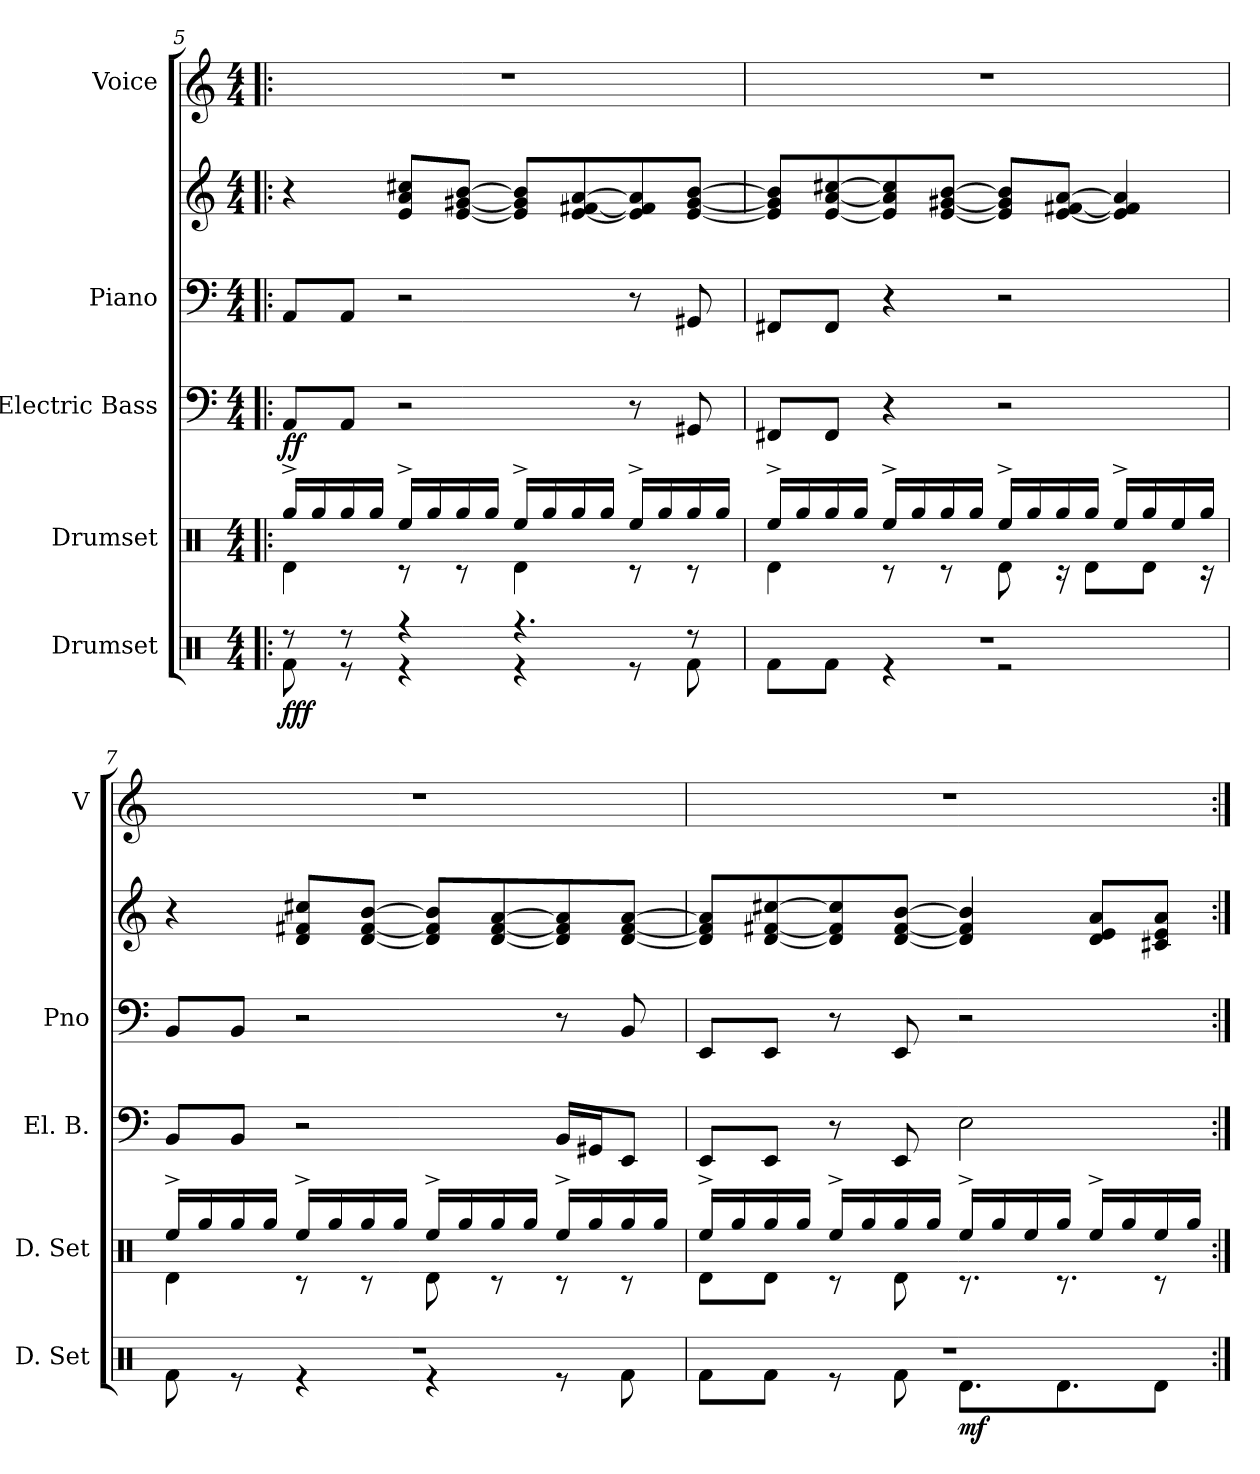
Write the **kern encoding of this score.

**kern	**dynam	**kern	**kern	**dynam	**kern	**kern	**kern
*part5	*part5	*part4	*part3	*part3	*part2	*part2	*part1
*staff6	*staff6	*staff5	*staff4	*staff4	*staff3	*staff2	*staff1
*I"Drumset	*	*I"Drumset	*I"Electric Bass	*	*I"Piano	*	*I"Voice
*I'D. Set	*	*I'D. Set	*I'El. B.	*	*I'Pno	*	*I'V
*clefX	*	*clefX	*clefF4	*	*clefF4	*clefG2	*clefG2
*	*	*	*ITrd7c12	*	*	*	*
*k[]	*	*k[]	*k[]	*	*k[]	*k[]	*k[]
*M4/4	*	*M4/4	*M4/4	*	*M4/4	*M4/4	*M4/4
=5!|:	=5!|:	=5!|:	=5!|:	=5!|:	=5!|:	=5!|:	=5!|:
*^	*	*^	*	*	*	*	*
!	!	!LO:DY:b	!	!	!	!LO:DY:b	!	!	!
8r	8Rf\	fff	16Rgg^/LL	4Rd\	8AAA/L	ff	8AA/L	4r	1r
.	.	.	16Rgg/	.	.	.	.	.	.
8r	8r	.	16Rgg/	.	8AAA/J	.	8AA/J	.	.
.	.	.	16Rgg/JJ	.	.	.	.	.	.
4r	4r	.	16Ree^/LL	8r	2r	.	2r	8e/ 8a/ 8cc#X/L	.
.	.	.	16Rgg/	.	.	.	.	.	.
.	.	.	16Rgg/	8r	.	.	.	[8e/ [8g#X/ [8b/J	.
.	.	.	16Rgg/JJ	.	.	.	.	.	.
4.r	4r	.	16Ree^/LL	4Rd\	.	.	.	8e/] 8g#/] 8b/]L	.
.	.	.	16Rgg/	.	.	.	.	.	.
.	.	.	16Rgg/	.	.	.	.	[8e/ [8f#X/ [8a/	.
.	.	.	16Rgg/JJ	.	.	.	.	.	.
.	8r	.	16Ree^/LL	8r	8r	.	8r	8e/] 8f#/] 8a/]	.
.	.	.	16Rgg/	.	.	.	.	.	.
8r	8Rf\	.	16Rgg/	8r	8GGG#X/	.	8GG#X/	[8e/ [8g#/ [8b/J	.
.	.	.	16Rgg/JJ	.	.	.	.	.	.
=6	=6	=6	=6	=6	=6	=6	=6	=6	=6
1r	8Rf\L	.	16Ree^/LL	4Rd\	8FFF#X/L	.	8FF#X/L	8e/] 8g#/] 8b/]L	1r
.	.	.	16Rgg/	.	.	.	.	.	.
.	8Rf\J	.	16Rgg/	.	8FFF#/J	.	8FF#/J	[8e/ [8a/ [8cc#X/	.
.	.	.	16Rgg/JJ	.	.	.	.	.	.
.	4r	.	16Ree^/LL	8r	4r	.	4r	8e/] 8a/] 8cc#/]	.
.	.	.	16Rgg/	.	.	.	.	.	.
.	.	.	16Rgg/	8r	.	.	.	[8e/ [8g#X/ [8b/J	.
.	.	.	16Rgg/JJ	.	.	.	.	.	.
.	2r	.	16Ree^/LL	8Rd\	2r	.	2r	8e/] 8g#/] 8b/]L	.
.	.	.	16Rgg/	.	.	.	.	.	.
.	.	.	16Rgg/	16r	.	.	.	[8e/ [8f#X/ [8a/J	.
.	.	.	16Rgg/JJ	8Rd\L	.	.	.	.	.
.	.	.	16Ree^/LL	.	.	.	.	4e/] 4f#/] 4a/]	.
.	.	.	16Rgg/	8Rd\J	.	.	.	.	.
.	.	.	16Ree/	.	.	.	.	.	.
.	.	.	16Rgg/JJ	16r	.	.	.	.	.
!!LO:PB:g=z
=7	=7	=7	=7	=7	=7	=7	=7	=7	=7
1r	8Rf\	.	16Ree^/LL	4Rd\	8BBB/L	.	8BB/L	4r	1r
.	.	.	16Rgg/	.	.	.	.	.	.
.	8r	.	16Rgg/	.	8BBB/J	.	8BB/J	.	.
.	.	.	16Rgg/JJ	.	.	.	.	.	.
.	4r	.	16Ree^/LL	8r	2r	.	2r	8d/ 8f#X/ 8cc#X/L	.
.	.	.	16Rgg/	.	.	.	.	.	.
.	.	.	16Rgg/	8r	.	.	.	[8d/ [8f#/ [8b/J	.
.	.	.	16Rgg/JJ	.	.	.	.	.	.
.	4r	.	16Ree^/LL	8Rd\	.	.	.	8d/] 8f#/] 8b/]L	.
.	.	.	16Rgg/	.	.	.	.	.	.
.	.	.	16Rgg/	8r	.	.	.	[8d/ [8f#/ [8a/	.
.	.	.	16Rgg/JJ	.	.	.	.	.	.
.	8r	.	16Ree^/LL	8r	16BBB/LL	.	8r	8d/] 8f#/] 8a/]	.
.	.	.	16Rgg/	.	16GGG#X/J	.	.	.	.
.	8Rf\	.	16Rgg/	8r	8EEE/J	.	8BB/	[8d/ [8f#/ [8a/J	.
.	.	.	16Rgg/JJ	.	.	.	.	.	.
=8	=8	=8	=8	=8	=8	=8	=8	=8	=8
1r	8Rf\L	.	16Ree^/LL	8Rd\L	8EEE/L	.	8EE/L	8d/] 8f#/] 8a/]L	1r
.	.	.	16Rgg/	.	.	.	.	.	.
.	8Rf\J	.	16Rgg/	8Rd\J	8EEE/J	.	8EE/J	[8d/ [8f#X/ [8cc#X/	.
.	.	.	16Rgg/JJ	.	.	.	.	.	.
.	8r	.	16Ree^/LL	8r	8r	.	8r	8d/] 8f#/] 8cc#/]	.
.	.	.	16Rgg/	.	.	.	.	.	.
.	8Rf\	.	16Rgg/	8Rd\	8EEE/	.	8EE/	[8d/ [8f#/ [8b/J	.
.	.	.	16Rgg/JJ	.	.	.	.	.	.
!	!	!LO:DY:b	!	!	!	!	!	!	!
.	8.Rd\L	mf	16Ree^/LL	8.r	2EE\	.	2r	4d/] 4f#/] 4b/]	.
.	.	.	16Rgg/	.	.	.	.	.	.
.	.	.	16Ree/	.	.	.	.	.	.
.	8.Rd\	.	16Rgg/JJ	8.r	.	.	.	.	.
.	.	.	16Ree^/LL	.	.	.	.	8d/ 8e/ 8a/L	.
.	.	.	16Rgg/	.	.	.	.	.	.
.	8Rd\J	.	16Ree/	8r	.	.	.	8c#X/ 8e/ 8a/J	.
.	.	.	16Rgg/JJ	.	.	.	.	.	.
*v	*v	*	*	*	*	*	*	*	*
*	*	*v	*v	*	*	*	*	*
=:|!	=:|!	=:|!	=:|!	=:|!	=:|!	=:|!	=:|!
*-	*-	*-	*-	*-	*-	*-	*-
